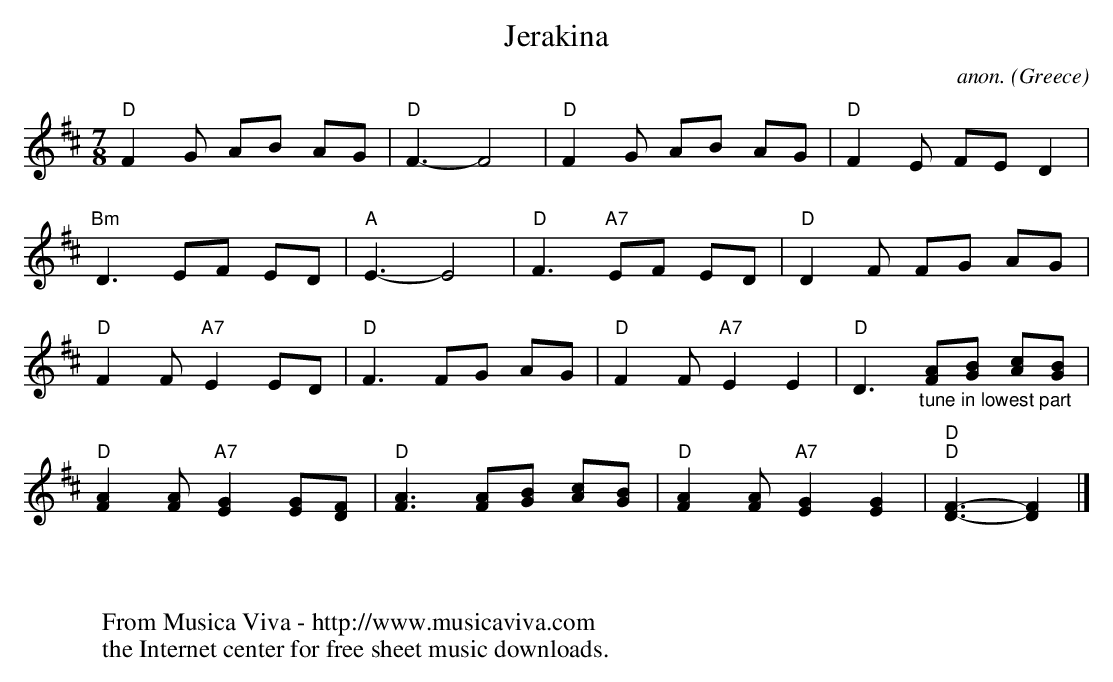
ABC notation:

X:1
T:Jerakina
C:anon.
O:Greece
M:7/8
L:1/8
K:D
"D"F2G AB AG|"D"F3-F4|"D"F2G AB AG|"D"F2E FE D2|
"Bm"D3 EF ED|"A"E3-E4|"D"F3 "A7"EF ED|"D"D2F FG AG|
"D"F2F "A7"E2 ED|"D"F3 FG AG|"D"F2F "A7"E2 E2|"D"D3 "_tune in lowest part"[FA][GB] [Ac][GB]|
"D"[F2A2][FA] "A7"[E2G2] [EG][DF]|"D"[F3A3] [FA][GB] [Ac][GB]|"D"[F2A2][FA] "A7"[E2G2] [E2G2]|"D""D"[D3F3]-[D2F2]|]
W:
W:
W:  From Musica Viva - http://www.musicaviva.com
W:  the Internet center for free sheet music downloads.
